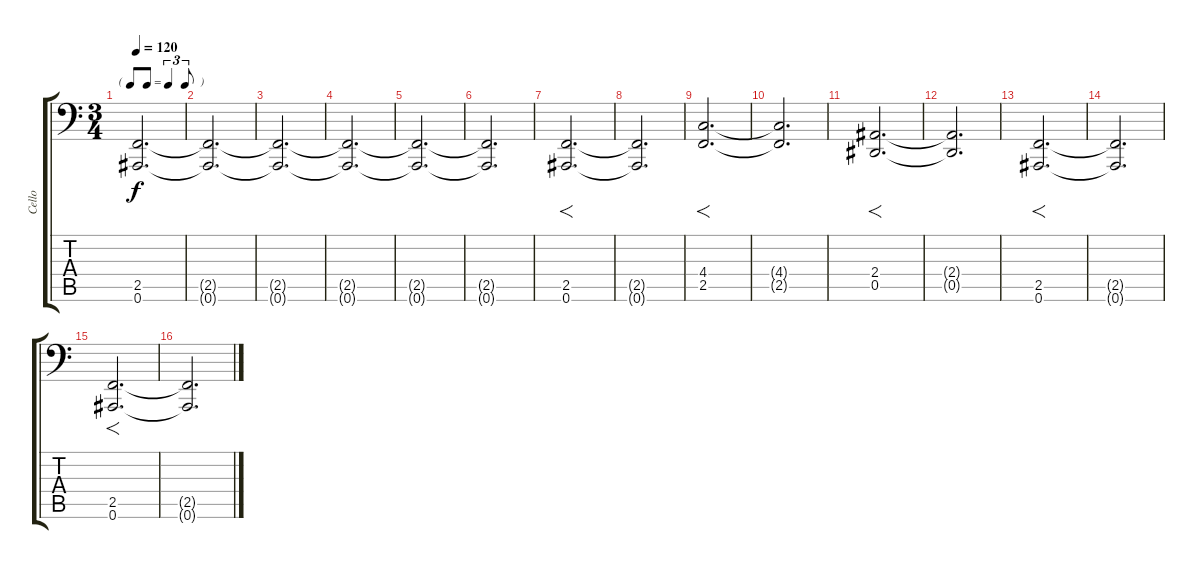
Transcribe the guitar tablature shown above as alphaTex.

\track ("Cello" "Cello") {instrument cello}
\staff {score tabs}
\tuning (Bb3 F3 Db3 Ab2 Eb2 Bb1) {hide}
\ts (3 4)
\tf triplet8th
\tempo 120
\clef f4
\ks c
(2.5{t} 0.6{t}).2{d dy f} |
(2.5{t} 0.6{t}).2{d} |
(2.5{t} 0.6{t}).2{d} |
(2.5{t} 0.6{t}).2{d} |
(2.5{t} 0.6{t}).2{d} |
(2.5{t} 0.6{t}).2{d} |
(2.5 0.6).2{f d} |
(2.5{t} 0.6{t}).2{d} |
(4.4 2.5).2{f d} |
(4.4{t} 2.5{t}).2{d} |
(2.4 0.5).2{f d} |
(2.4{t} 0.5{t}).2{d} |
(2.5 0.6).2{f d} |
(2.5{t} 0.6{t}).2{d} |
(2.5 0.6).2{f d} |
(2.5{t} 0.6{t}).2{d}
